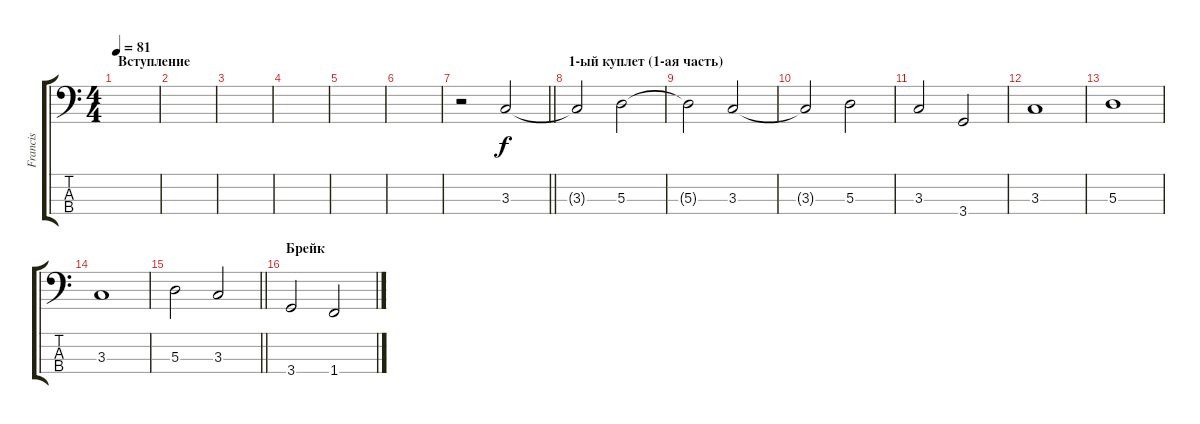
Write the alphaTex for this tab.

\track ("Francis" "Francis") {instrument electricbassfinger}
\staff {score tabs}
\tuning (G2 D2 A1 E1) {hide}
\ts (4 4)
\section ("" "Вступление")
\tempo 81
\clef f4
\ks c
|
|
|
|
|
|
\barLineRight lightlight
r.2 3.3.2 |
\section ("" "1-ый куплет (1-ая часть)")
3.3{t}.2 5.3.2 |
5.3{t}.2 3.3.2 |
3.3{t}.2 5.3.2 |
3.3.2 3.4.2 |
3.3.1 |
5.3.1 |
3.3.1 |
\barLineRight lightlight
5.3.2 3.3.2 |
\section ("" "Брейк")
3.4.2 1.4.2
